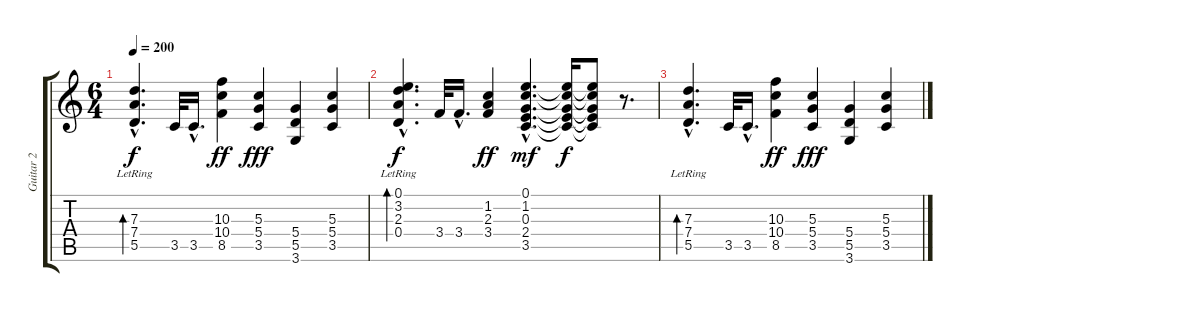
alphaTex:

\track ("Guitar 2" "Guitar 2") {instrument overdrivenguitar}
\staff {score tabs}
\tuning (E4 B3 G3 D3 A2 E2) {hide}
\ts (6 4)
\tempo 200
\clef g2
\ks c
(7.3{hac lr} 7.4{hac} 5.5{hac}).4{d bd 30 dy f} 3.5.32 3.5{hac}.16{d} (10.3 10.4 8.5).4{dy ff} (5.3 5.4 3.5).4{dy fff} (5.4 5.5 3.6).4 (5.3 5.4 3.5).4 |
(0.1{hac} 3.2{hac} 2.3{hac lr} 0.4{hac}).4{d bd 30 dy f} 3.4.32 3.4{hac}.16{d} (1.2 2.3 3.4).4{dy ff} (0.1{hac} 1.2{hac} 0.3{hac} 2.4{hac} 3.5{hac}).4{d dy mf} (0.1{t} 1.2{t} 0.3{t} 2.4{t} 3.5{t}).16{dy f} (0.1{t} 1.2{t} 0.3{t} 2.4{t} 3.5{t}).8 r.8{d} |
(7.3{hac lr} 7.4{hac} 5.5{hac}).4{d bd 30} 3.5.32 3.5{hac}.16{d} (10.3 10.4 8.5).4{dy ff} (5.3 5.4 3.5).4{dy fff} (5.4 5.5 3.6).4 (5.3 5.4 3.5).4
